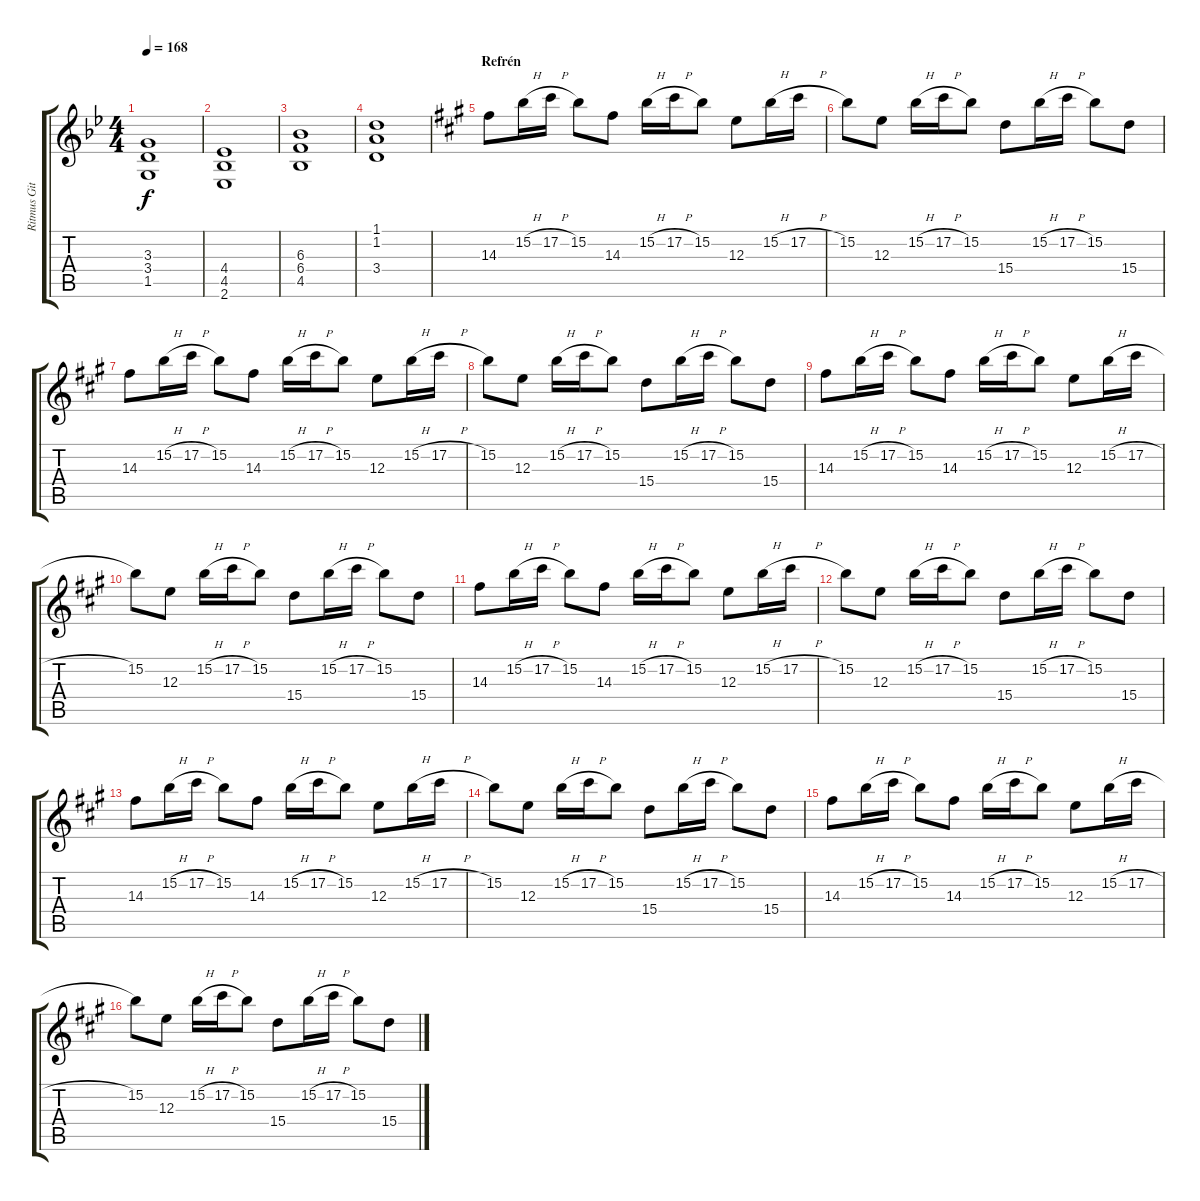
\track ("Ritmus Gitár 1" "Ritmus Git") {instrument distortionguitar}
\staff {score tabs}
\tuning (Db4 Ab3 E3 B2 Gb2 Db2) {hide}
\ts (4 4)
\tempo 168
\clef g2
\ks gminor
(3.3 3.4 1.5).1{dy f} |
(4.4 4.5 2.6).1 |
(6.3 6.4 4.5).1 |
(1.1 1.2 3.4).1 |
\section ("" "Refrén")
\ks f#minor
14.3.8 15.2{h}.16 17.2{h}.16 15.2.8 14.3.8 15.2{h}.16 17.2{h}.16 15.2.8 12.3.8 15.2{h}.16 17.2{h}.16 |
15.2.8 12.3.8 15.2{h}.16 17.2{h}.16 15.2.8 15.4.8 15.2{h}.16 17.2{h}.16 15.2.8 15.4.8 |
14.3.8 15.2{h}.16 17.2{h}.16 15.2.8 14.3.8 15.2{h}.16 17.2{h}.16 15.2.8 12.3.8 15.2{h}.16 17.2{h}.16 |
15.2.8 12.3.8 15.2{h}.16 17.2{h}.16 15.2.8 15.4.8 15.2{h}.16 17.2{h}.16 15.2.8 15.4.8 |
14.3.8 15.2{h}.16 17.2{h}.16 15.2.8 14.3.8 15.2{h}.16 17.2{h}.16 15.2.8 12.3.8 15.2{h}.16 17.2{h}.16 |
15.2.8 12.3.8 15.2{h}.16 17.2{h}.16 15.2.8 15.4.8 15.2{h}.16 17.2{h}.16 15.2.8 15.4.8 |
14.3.8 15.2{h}.16 17.2{h}.16 15.2.8 14.3.8 15.2{h}.16 17.2{h}.16 15.2.8 12.3.8 15.2{h}.16 17.2{h}.16 |
15.2.8 12.3.8 15.2{h}.16 17.2{h}.16 15.2.8 15.4.8 15.2{h}.16 17.2{h}.16 15.2.8 15.4.8 |
14.3.8 15.2{h}.16 17.2{h}.16 15.2.8 14.3.8 15.2{h}.16 17.2{h}.16 15.2.8 12.3.8 15.2{h}.16 17.2{h}.16 |
15.2.8 12.3.8 15.2{h}.16 17.2{h}.16 15.2.8 15.4.8 15.2{h}.16 17.2{h}.16 15.2.8 15.4.8 |
14.3.8 15.2{h}.16 17.2{h}.16 15.2.8 14.3.8 15.2{h}.16 17.2{h}.16 15.2.8 12.3.8 15.2{h}.16 17.2{h}.16 |
15.2.8 12.3.8 15.2{h}.16 17.2{h}.16 15.2.8 15.4.8 15.2{h}.16 17.2{h}.16 15.2.8 15.4.8
